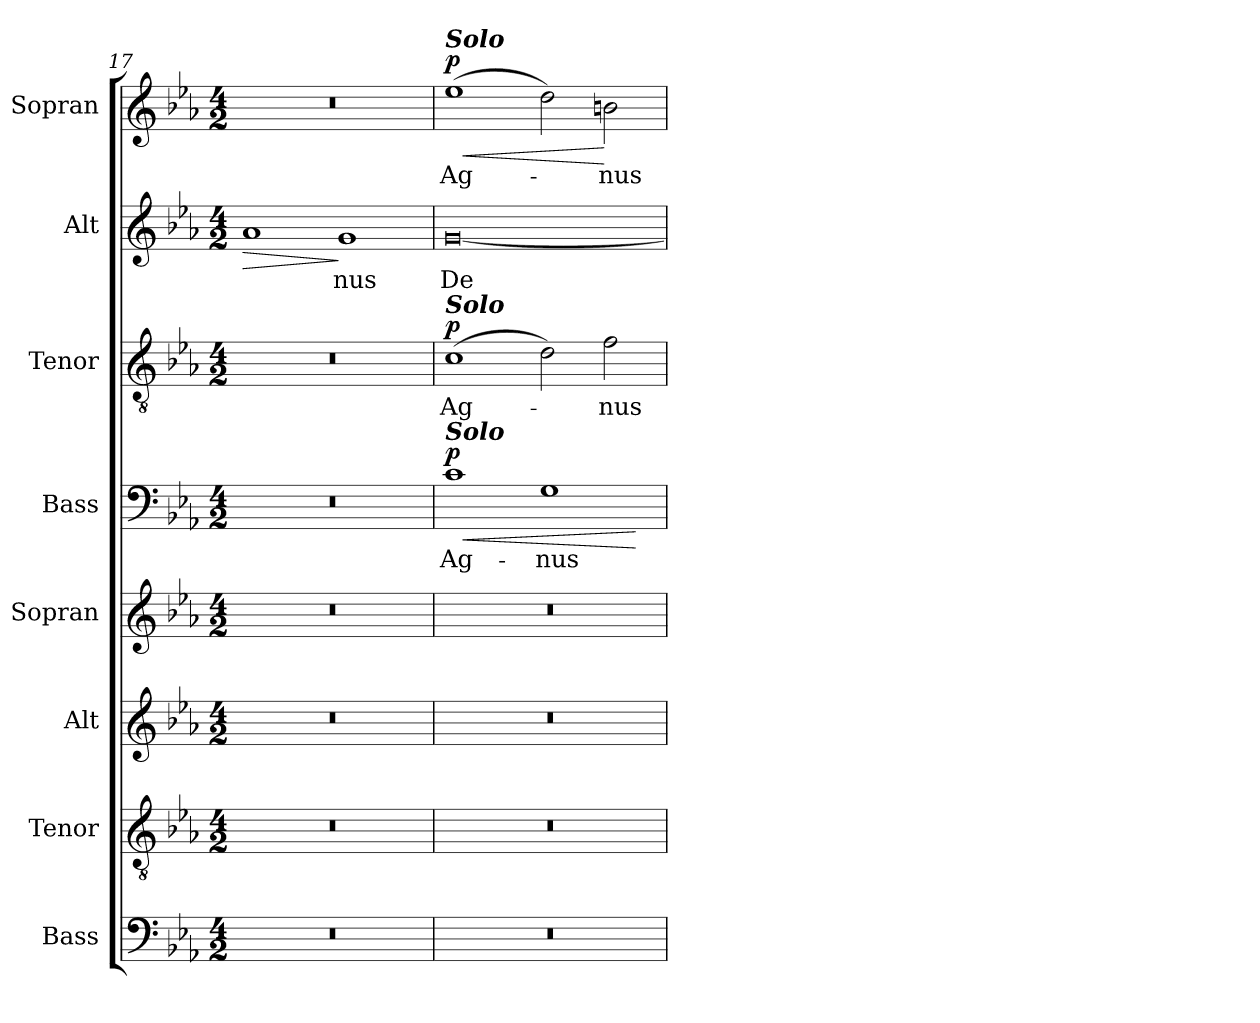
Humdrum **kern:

**kern	**kern	**kern	**kern	**kern	**text	**dynam	**kern	**text	**dynam	**kern	**text	**dynam	**kern	**text	**dynam
*part8	*part7	*part6	*part5	*part4	*part4	*part4	*part3	*part3	*part3	*part2	*part2	*part2	*part1	*part1	*part1
*staff8	*staff7	*staff6	*staff5	*staff4	*staff4	*staff4	*staff3	*staff3	*staff3	*staff2	*staff2	*staff2	*staff1	*staff1	*staff1
*I"Bass	*I"Tenor	*I"Alt	*I"Sopran	*I"Bass	*	*	*I"Tenor	*	*	*I"Alt	*	*	*I"Sopran	*	*
*I'B.	*I'T.	*I'A.	*I'S.	*I'B.	*	*	*I'T.	*	*	*I'A.	*	*	*I'S.	*	*
*clefF4	*clefGv2	*clefG2	*clefG2	*clefF4	*	*	*clefGv2	*	*	*clefG2	*	*	*clefG2	*	*
*k[b-e-a-]	*k[b-e-a-]	*k[b-e-a-]	*k[b-e-a-]	*k[b-e-a-]	*	*	*k[b-e-a-]	*	*	*k[b-e-a-]	*	*	*k[b-e-a-]	*	*
*E-:	*E-:	*E-:	*E-:	*E-:	*	*	*E-:	*	*	*E-:	*	*	*E-:	*	*
*M4/2	*M4/2	*M4/2	*M4/2	*M4/2	*	*	*M4/2	*	*	*M4/2	*	*	*M4/2	*	*
=17	=17	=17	=17	=17	=17	=17	=17	=17	=17	=17	=17	=17	=17	=17	=17
!	!	!	!	!	!	!	!	!	!	!	!	!LO:HP:b	!	!	!
0r	0r	0r	0r	0r	.	.	0r	.	.	1a-	.	>	0r	.	.
!	!	!	!	!	!	!	!	!	!	!	!LO:LY:b	!	!	!	!
.	.	.	.	.	.	.	.	.	.	1g	-nus	]	.	.	.
=18	=18	=18	=18	=18	=18	=18	=18	=18	=18	=18	=18	=18	=18	=18	=18
!	!	!	!	!	!	!	!	!	!	!	!	!	!LO:TX:a:Bi:t=Solo	!	!
!	!	!	!	!	!	!	!LO:TX:a:Bi:t=Solo	!	!	!	!	!	!	!	!
!	!	!	!	!LO:TX:a:Bi:t=Solo	!	!	!	!	!	!	!	!	!	!	!
!	!	!	!	!	!LO:LY:b	!LO:HP:b	!	!LO:LY:b	!	!	!LO:LY:b	!	!	!LO:LY:b	!LO:HP:b
!	!	!	!	!	!	!LO:DY:n=1:a	!	!	!LO:DY:a	!	!	!	!	!	!LO:DY:n=1:a
0r	0r	0r	0r	1c	Ag-	< p	(>1c	Ag-	p	[0g	De-	.	(>1ee-	Ag-	< p
!	!	!	!	!	!LO:LY:b	!	!	!	!	!	!	!	!	!	!
.	.	.	.	1G	-nus	.	2d\)	.	.	.	.	.	2dd\)	.	.
!	!	!	!	!	!	!	!	!LO:LY:b	!	!	!	!	!	!LO:LY:b	!
.	.	.	.	.	.	.	2f\	-nus	.	.	.	.	2bn\	-nus	[
.	.	.	.	.	.	[	.	.	.	.	.	.	.	.	.
=	=	=	=	=	=	=	=	=	=	=	=	=	=	=	=
*-	*-	*-	*-	*-	*-	*-	*-	*-	*-	*-	*-	*-	*-	*-	*-
